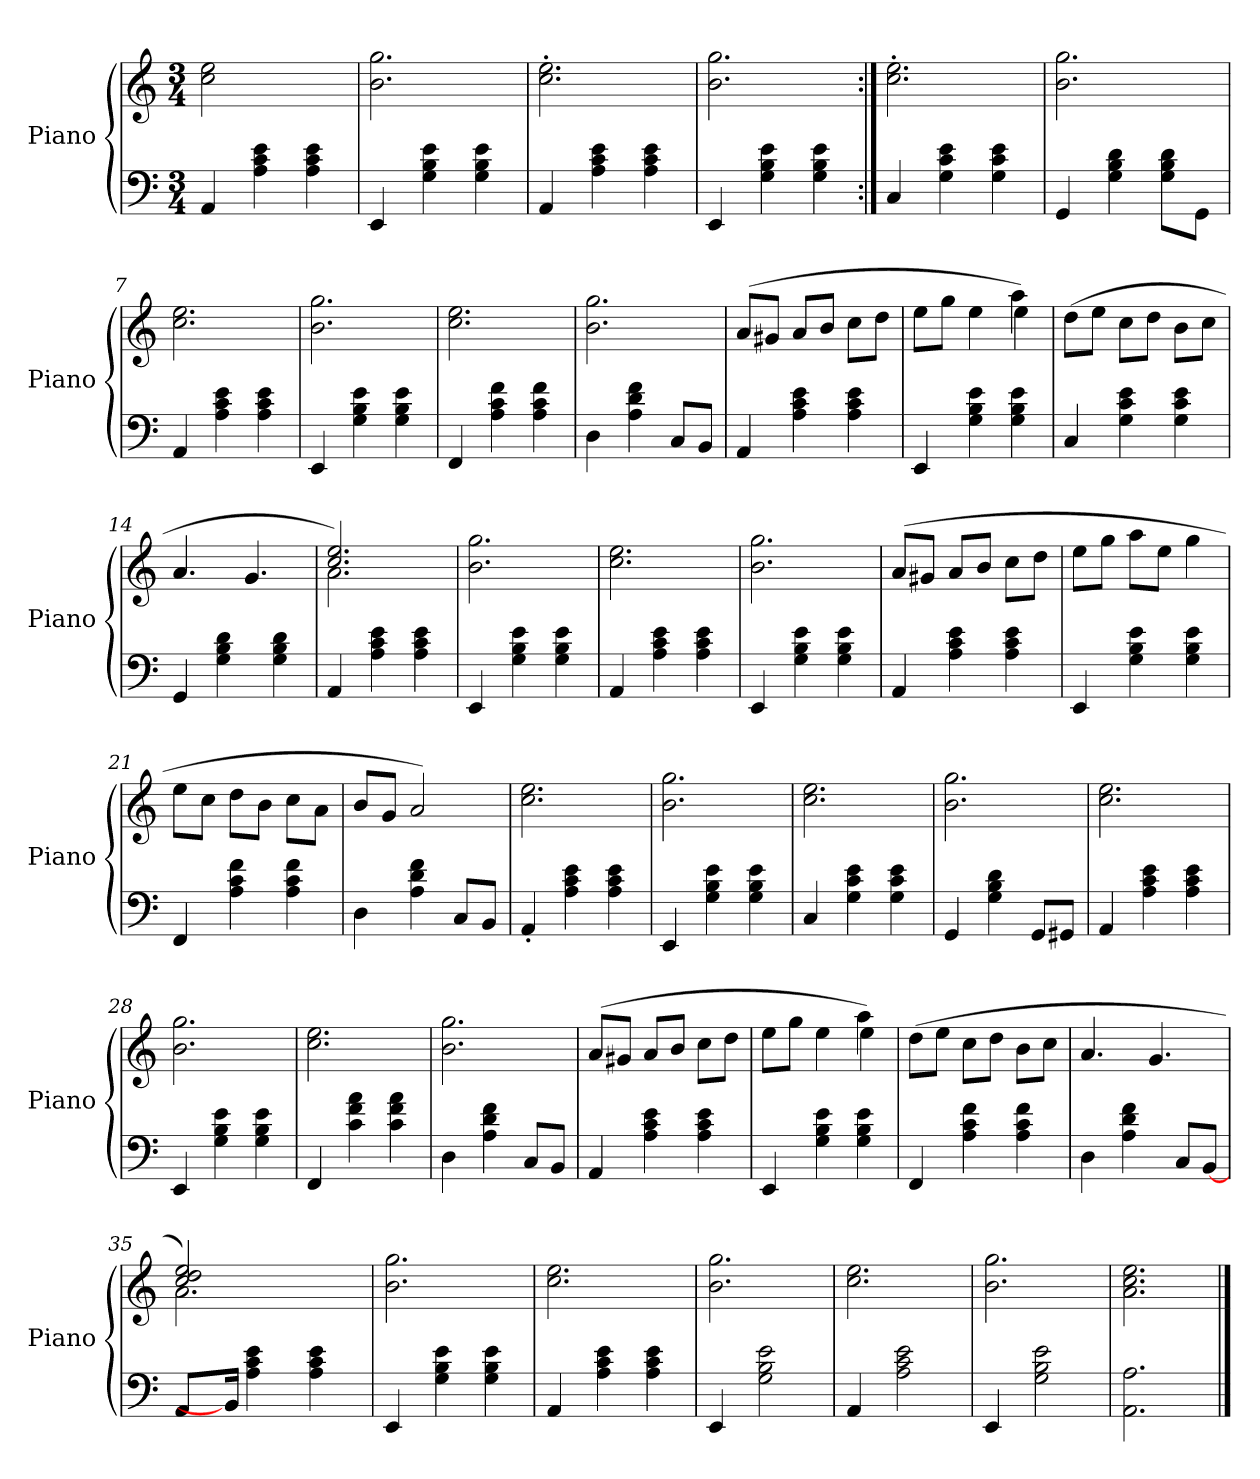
**kern	**kern
*part1	*part1
*staff2	*staff1
*I"Piano	*
*I'Piano	*
*clefF4	*clefG2
*M3/4	*M3/4
=1	=1
4AA/	2cc\ 2ee\
4A\ 4c\ 4e\	.
4A\ 4c\ 4e\	4ryy
=2	=2
4EE/	2.b\ 2.gg\
4G\ 4B\ 4e\	.
4G\ 4B\ 4e\	.
=3	=3
4AA/	2.cc\'> 2.ee\'>
4A\ 4c\ 4e\	.
4A\ 4c\ 4e\	.
=4	=4
4EE/	2.b\ 2.gg\
4G\ 4B\ 4e\	.
4G\ 4B\ 4e\	.
=5:|!	=5:|!
4C/	2.cc\'> 2.ee\'>
4G\ 4c\ 4e\	.
4G\ 4c\ 4e\	.
=6	=6
4GG/	2.b\ 2.gg\
4G\ 4B\ 4d\	.
8G\ 8B\ 8d\L	.
8GG\J	.
=7	=7
4AA/	2.cc\ 2.ee\
4A\ 4c\ 4e\	.
4A\ 4c\ 4e\	.
=8	=8
4EE/	2.b\ 2.gg\
4G\ 4B\ 4e\	.
4G\ 4B\ 4e\	.
=9	=9
4FF/	2.cc\ 2.ee\
4A\ 4c\ 4f\	.
4A\ 4c\ 4f\	.
=10	=10
4D\	2.b\ 2.gg\
4A\ 4d\ 4f\	.
8C/L	.
8BB/J	.
!!LO:LB:g=z
=11	=11
4AA/	(>8a/L
.	8g#X/J
4A\ 4c\ 4e\	8a/L
.	8b/J
4A\ 4c\ 4e\	8cc\L
.	8dd\J
=12	=12
*	*^
4EE/	8ee\L	2ryy
.	8gg\J	.
4G\ 4B\ 4e\	4ee\	.
4G\ 4B\ 4e\	4aa\	4ee\)
*	*v	*v
=13	=13
4C/	(>8dd\L
.	8ee\J
4G\ 4c\ 4e\	8cc\L
.	8dd\J
4G\ 4c\ 4e\	8b\L
.	8cc\J
=14	=14
4GG/	4.a/
4G\ 4B\ 4d\	.
.	4.g/
4G\ 4B\ 4d\	.
=15	=15
*	*^
4AA/	2.cc/ 2.ee/)	2.a\
4A\ 4c\ 4e\	.	.
4A\ 4c\ 4e\	.	.
*	*v	*v
=16	=16
4EE/	2.b\ 2.gg\
4G\ 4B\ 4e\	.
4G\ 4B\ 4e\	.
=17	=17
4AA/	2.cc\ 2.ee\
4A\ 4c\ 4e\	.
4A\ 4c\ 4e\	.
=18	=18
4EE/	2.b\ 2.gg\
4G\ 4B\ 4e\	.
4G\ 4B\ 4e\	.
!!LO:LB:g=z
=19	=19
4AA/	(>8a/L
.	8g#X/J
4A\ 4c\ 4e\	8a/L
.	8b/J
4A\ 4c\ 4e\	8cc\L
.	8dd\J
=20	=20
4EE/	8ee\L
.	8gg\J
4G\ 4B\ 4e\	8aa\L
.	8ee\J
4G\ 4B\ 4e\	4gg\
=21	=21
4FF/	8ee\L
.	8cc\J
4A\ 4c\ 4f\	8dd\L
.	8b\J
4A\ 4c\ 4f\	8cc\L
.	8a\J
=22	=22
4D\	8b/L
.	8g/J
4A\ 4d\ 4f\	2a/)
8C/L	.
8BB/J	.
=23	=23
4AA'</	2.cc\ 2.ee\
4A\ 4c\ 4e\	.
4A\ 4c\ 4e\	.
=24	=24
4EE/	2.b\ 2.gg\
4G\ 4B\ 4e\	.
4G\ 4B\ 4e\	.
=25	=25
4C/	2.cc\ 2.ee\
4G\ 4c\ 4e\	.
4G\ 4c\ 4e\	.
=26	=26
4GG/	2.b\ 2.gg\
4G\ 4B\ 4d\	.
8GG/L	.
8GG#X/J	.
!!LO:LB:g=z
=27	=27
4AA/	2.cc\ 2.ee\
4A\ 4c\ 4e\	.
4A\ 4c\ 4e\	.
=28	=28
4EE/	2.b\ 2.gg\
4G\ 4B\ 4e\	.
4G\ 4B\ 4e\	.
=29	=29
4FF/	2.cc\ 2.ee\
4c\ 4f\ 4a\	.
4c\ 4f\ 4a\	.
=30	=30
4D\	2.b\ 2.gg\
4A\ 4d\ 4f\	.
8C/L	.
8BB/J	.
=31	=31
4AA/	(>8a/L
.	8g#X/J
4A\ 4c\ 4e\	8a/L
.	8b/J
4A\ 4c\ 4e\	8cc\L
.	8dd\J
=32	=32
*	*^
4EE/	8ee\L	2ryy
.	8gg\J	.
4G\ 4B\ 4e\	4ee\	.
4G\ 4B\ 4e\	4aa\	4ee\)
*	*v	*v
=33	=33
4FF/	(>8dd\L
.	8ee\J
4A\ 4c\ 4f\	8cc\L
.	8dd\J
4A\ 4c\ 4f\	8b\L
.	8cc\J
=34	=34
4D\	4.a/
4A\ 4d\ 4f\	.
.	4.g/
8C/L	.
[8BB/J	.
!!LO:LB:g=z
=35	=35
*	*^
4AA/	2cc/ 2dd/ 2ee/)	2.a\
16BB/J]	.	.
4A\ 4c\ 4e\	.	.
.	16ryy	.
4A\ 4c\ 4e\	4ryy	.
.	.	16ryy
*	*v	*v
=36	=36
4EE/	2.b\ 2.gg\
4G\ 4B\ 4e\	.
4G\ 4B\ 4e\	.
=37	=37
4AA/	2.cc\ 2.ee\
4A\ 4c\ 4e\	.
4A\ 4c\ 4e\	.
=38	=38
4EE/	2.b\ 2.gg\
2G\ 2B\ 2e\	.
=39	=39
4AA/	2.cc\ 2.ee\
2A\ 2c\ 2e\	.
=40	=40
4EE/	2.b\ 2.gg\
2G\ 2B\ 2e\	.
=41	=41
2.AA\ 2.A\	2.a\ 2.cc\ 2.ee\
==	==
*-	*-
